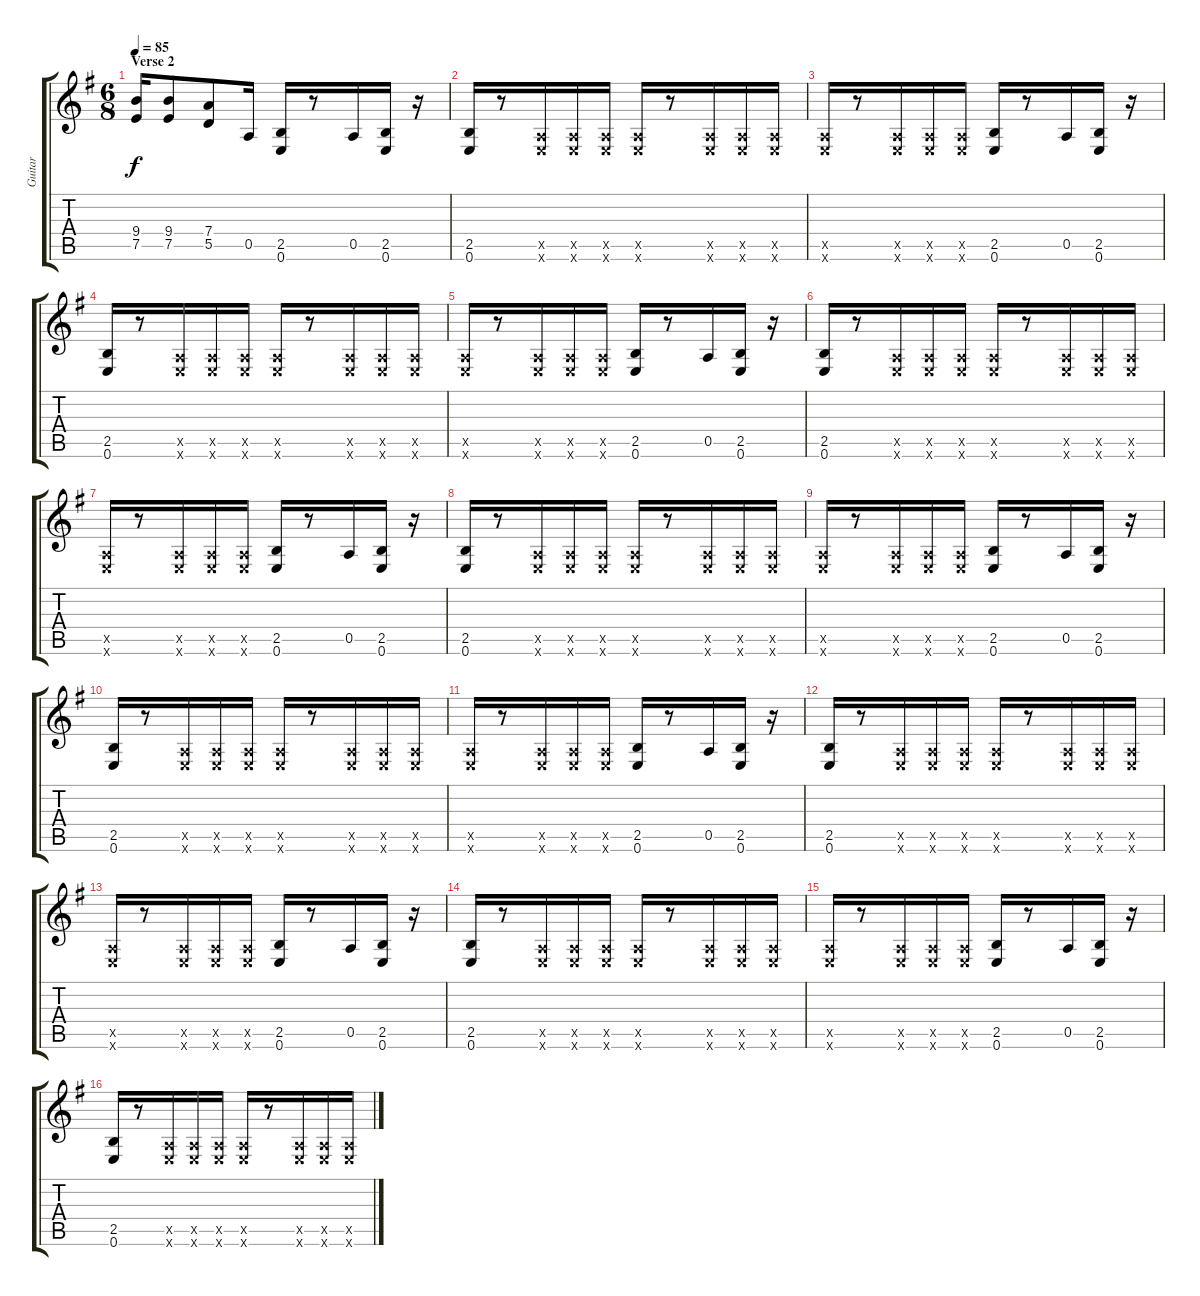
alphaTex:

\track ("Guitar" "Guitar") {instrument overdrivenguitar}
\staff {score tabs}
\tuning (E4 B3 G3 D3 A2 E2) {hide}
\ts (6 8)
\section ("" "Verse 2")
\tempo 85
\clef g2
\ks eminor
(9.4 7.5).16{dy f} (9.4 7.5).8 (7.4 5.5).8 0.5.16 (2.5 0.6).16 r.8 0.5.16 (2.5 0.6).16 r.16 |
(2.5 0.6).16 r.8 (0.5{x} 0.6{x}).16 (0.5{x} 0.6{x}).16 (0.5{x} 0.6{x}).16 (0.5{x} 0.6{x}).16 r.8 (0.5{x} 0.6{x}).16 (0.5{x} 0.6{x}).16 (0.5{x} 0.6{x}).16 |
(0.5{x} 0.6{x}).16 r.8 (0.5{x} 0.6{x}).16 (0.5{x} 0.6{x}).16 (0.5{x} 0.6{x}).16 (2.5 0.6).16 r.8 0.5.16 (2.5 0.6).16 r.16 |
(2.5 0.6).16 r.8 (0.5{x} 0.6{x}).16 (0.5{x} 0.6{x}).16 (0.5{x} 0.6{x}).16 (0.5{x} 0.6{x}).16 r.8 (0.5{x} 0.6{x}).16 (0.5{x} 0.6{x}).16 (0.5{x} 0.6{x}).16 |
(0.5{x} 0.6{x}).16 r.8 (0.5{x} 0.6{x}).16 (0.5{x} 0.6{x}).16 (0.5{x} 0.6{x}).16 (2.5 0.6).16 r.8 0.5.16 (2.5 0.6).16 r.16 |
(2.5 0.6).16 r.8 (0.5{x} 0.6{x}).16 (0.5{x} 0.6{x}).16 (0.5{x} 0.6{x}).16 (0.5{x} 0.6{x}).16 r.8 (0.5{x} 0.6{x}).16 (0.5{x} 0.6{x}).16 (0.5{x} 0.6{x}).16 |
(0.5{x} 0.6{x}).16 r.8 (0.5{x} 0.6{x}).16 (0.5{x} 0.6{x}).16 (0.5{x} 0.6{x}).16 (2.5 0.6).16 r.8 0.5.16 (2.5 0.6).16 r.16 |
(2.5 0.6).16 r.8 (0.5{x} 0.6{x}).16 (0.5{x} 0.6{x}).16 (0.5{x} 0.6{x}).16 (0.5{x} 0.6{x}).16 r.8 (0.5{x} 0.6{x}).16 (0.5{x} 0.6{x}).16 (0.5{x} 0.6{x}).16 |
(0.5{x} 0.6{x}).16 r.8 (0.5{x} 0.6{x}).16 (0.5{x} 0.6{x}).16 (0.5{x} 0.6{x}).16 (2.5 0.6).16 r.8 0.5.16 (2.5 0.6).16 r.16 |
(2.5 0.6).16 r.8 (0.5{x} 0.6{x}).16 (0.5{x} 0.6{x}).16 (0.5{x} 0.6{x}).16 (0.5{x} 0.6{x}).16 r.8 (0.5{x} 0.6{x}).16 (0.5{x} 0.6{x}).16 (0.5{x} 0.6{x}).16 |
(0.5{x} 0.6{x}).16 r.8 (0.5{x} 0.6{x}).16 (0.5{x} 0.6{x}).16 (0.5{x} 0.6{x}).16 (2.5 0.6).16 r.8 0.5.16 (2.5 0.6).16 r.16 |
(2.5 0.6).16 r.8 (0.5{x} 0.6{x}).16 (0.5{x} 0.6{x}).16 (0.5{x} 0.6{x}).16 (0.5{x} 0.6{x}).16 r.8 (0.5{x} 0.6{x}).16 (0.5{x} 0.6{x}).16 (0.5{x} 0.6{x}).16 |
(0.5{x} 0.6{x}).16 r.8 (0.5{x} 0.6{x}).16 (0.5{x} 0.6{x}).16 (0.5{x} 0.6{x}).16 (2.5 0.6).16 r.8 0.5.16 (2.5 0.6).16 r.16 |
(2.5 0.6).16 r.8 (0.5{x} 0.6{x}).16 (0.5{x} 0.6{x}).16 (0.5{x} 0.6{x}).16 (0.5{x} 0.6{x}).16 r.8 (0.5{x} 0.6{x}).16 (0.5{x} 0.6{x}).16 (0.5{x} 0.6{x}).16 |
(0.5{x} 0.6{x}).16 r.8 (0.5{x} 0.6{x}).16 (0.5{x} 0.6{x}).16 (0.5{x} 0.6{x}).16 (2.5 0.6).16 r.8 0.5.16 (2.5 0.6).16 r.16 |
(2.5 0.6).16 r.8 (0.5{x} 0.6{x}).16 (0.5{x} 0.6{x}).16 (0.5{x} 0.6{x}).16 (0.5{x} 0.6{x}).16 r.8 (0.5{x} 0.6{x}).16 (0.5{x} 0.6{x}).16 (0.5{x} 0.6{x}).16
